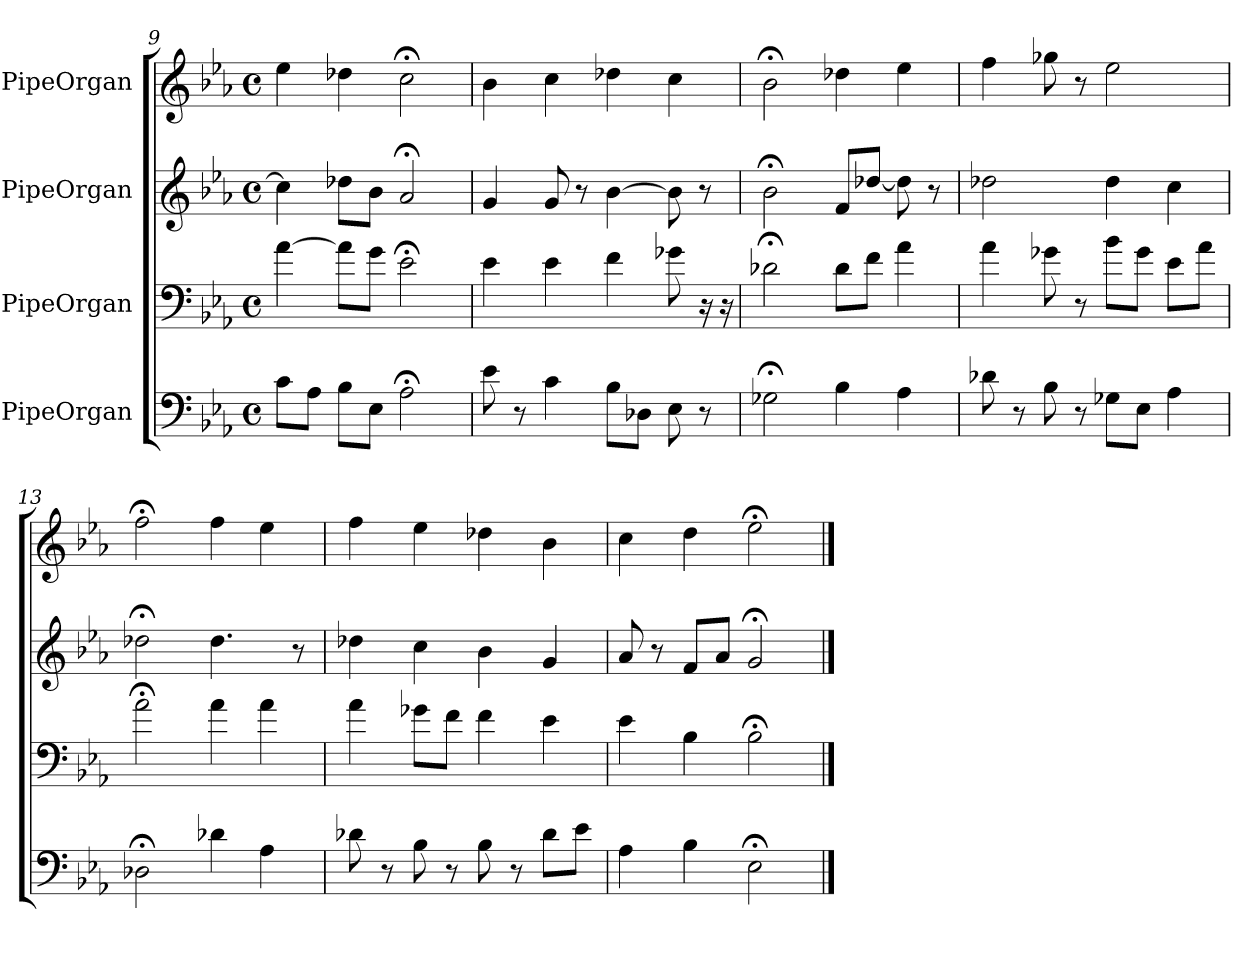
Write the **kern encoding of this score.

**kern	**kern	**kern	**kern
*part4	*part3	*part2	*part1
*staff4	*staff3	*staff2	*staff1
*I"PipeOrgan	*I"PipeOrgan	*I"PipeOrgan	*I"PipeOrgan
*clefF4	*clefF4	*clefG2	*clefG2
*k[b-e-a-]	*k[b-e-a-]	*k[b-e-a-]	*k[b-e-a-]
*E-:	*E-:	*E-:	*E-:
*M4/4	*M4/4	*M4/4	*M4/4
*met(c)	*met(c)	*met(c)	*met(c)
=9	=9	=9	=9
8c\L	[4a-	4cc]	4ee-
8A-\J	.	.	.
8B-\L	8a-\L]	8dd-X\L	4dd-X
8E-\J	8g\J	8b-\J	.
2A-;<	2e-;<	2a-;<	2cc;<
=10	=10	=10	=10
8e-	4e-	4g	4b-
8r	.	.	.
4c	4e-	8g	4cc
.	.	8r	.
8B-\L	4f	[4b-	4dd-X
8D-X\J	.	.	.
8E-	8g-X	8b-]	4cc
8r	16r	8r	.
.	16r	.	.
=11	=11	=11	=11
2G-X;<	2d-X;<	2b-;<	2b-;<
4B-	8d-\L	8f/L	4dd-X
.	8f\J	[8dd-X/J	.
4A-	4a-	8dd-]	4ee-
.	.	8r	.
=12	=12	=12	=12
8d-X	4a-	2dd-X	4ff
8r	.	.	.
8B-	8g-X	.	8gg-X
8r	8r	.	8r
8G-X\L	8b-\L	4dd-	2ee-
8E-\J	8g-\J	.	.
4A-	8e-\L	4cc	.
.	8a-\J	.	.
=13	=13	=13	=13
2D-X;<	2a-;<	2dd-X;<	2ff;<
4d-X	4a-	4.dd-	4ff
4A-	4a-	.	4ee-
.	.	8r	.
=14	=14	=14	=14
8d-X	4a-	4dd-X	4ff
8r	.	.	.
8B-	8g-X\L	4cc	4ee-
8r	8f\J	.	.
8B-	4f	4b-	4dd-X
8r	.	.	.
8d-\L	4e-	4g	4b-
8e-\J	.	.	.
=15	=15	=15	=15
4A-	4e-	8a-	4cc
.	.	8r	.
4B-	4B-	8f/L	4dd
.	.	8a-/J	.
2E-;<	2B-;<	2g;<	2ee-;<
==	==	==	==
*-	*-	*-	*-
